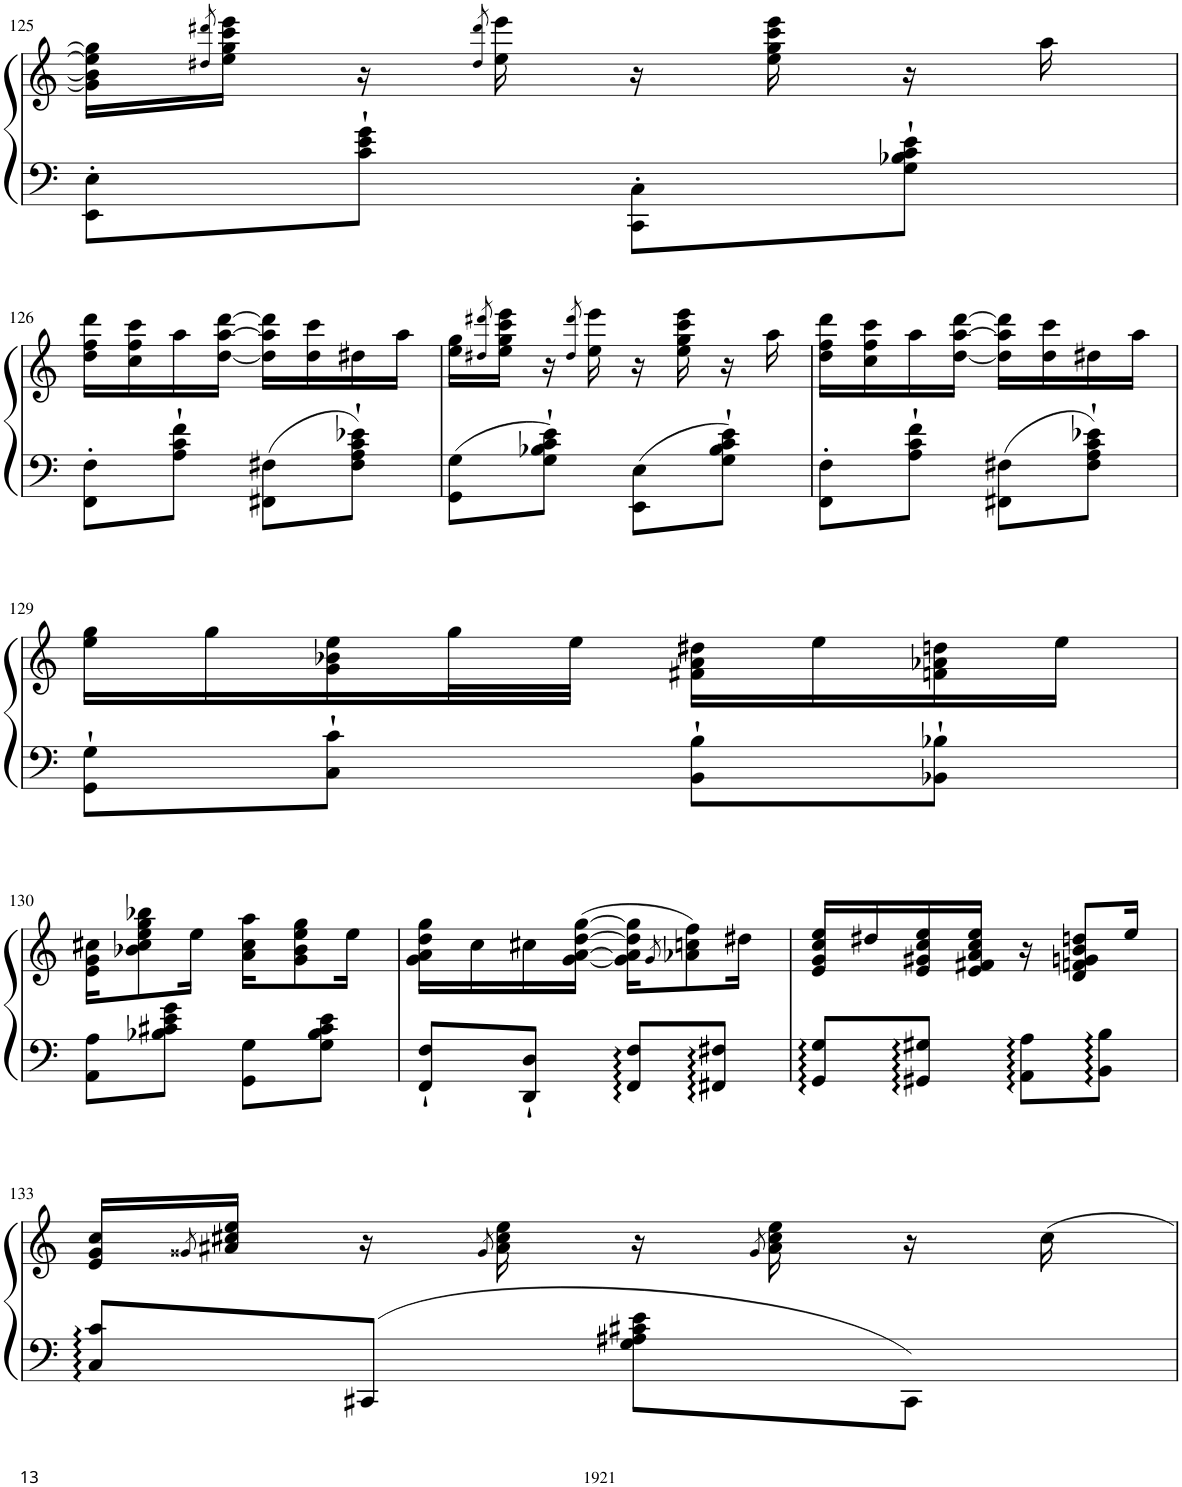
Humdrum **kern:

**kern	**kern
*part1	*part1
*staff2	*staff1
*I"Piano	*
*I'Pno.	*
!!LO:PB:g=z
*clefF4	*clefG2
*k[]	*k[]
*M2/4	*M2/4
=125	=125
8EE\' 8E\'L	16g\] 16b\] 16ee\] 16gg\]LL
.	8qdd#X/ 8qddd#X/
.	16ee\ 16gg\ 16ccc\ 16eee\JJ
8c\` 8e\` 8g\`J	16r
.	8qdd#/ 8qddd#/
.	16ee\ 16eee\
8CC\' 8C\'L	16r
.	16ee\ 16gg\ 16ccc\ 16eee\
8G\` 8B-X\` 8c\` 8e\`J	16r
.	16aa\
!!LO:LB:g=z
=126	=126
8FF\' 8F\'L	16dd\ 16ff\ 16ddd\LL
.	16cc\ 16ff\ 16ccc\
8A\` 8c\` 8f\`J	16aa\
.	[16dd\ [16aa\ [16ddd\JJ
8FF#X\ 8F#X\L	16dd\] 16aa\] 16ddd\]LL
.	16dd\ 16ccc\
8F#\` 8A\` 8c\` 8e-X\`J	16dd#X\
.	16aa\JJ
=127	=127
8GG\ 8G\L	16ee\ 16gg\LL
.	8qdd#X/ 8qddd#X/
.	16ee\ 16gg\ 16ccc\ 16eee\JJ
8G\` 8B-X\` 8c\` 8e\`J	16r
.	8qdd#/ 8qddd#/
.	16ee\ 16eee\
8EE\ 8E\L	16r
.	16ee\ 16gg\ 16ccc\ 16eee\
8G\` 8B-\` 8c\` 8e\`J	16r
.	16aa\
=128	=128
8FF\' 8F\'L	16dd\ 16ff\ 16ddd\LL
.	16cc\ 16ff\ 16ccc\
8A\` 8c\` 8f\`J	16aa\
.	[16dd\ [16aa\ [16ddd\JJ
8FF#X\ 8F#X\L	16dd\] 16aa\] 16ddd\]LL
.	16dd\ 16ccc\
8F#\` 8A\` 8c\` 8e-X\`J	16dd#X\
.	16aa\JJ
!!LO:LB:g=z
=129	=129
8GG\` 8G\`L	16ee\ 16gg\LL
.	16gg\
8C\` 8c\`J	16g\ 16b-X\ 16ee\
.	32gg\L
.	32ee\JJJ
8BB\` 8B\`L	16f#X\ 16a\ 16dd#X\LL
.	16ee\
8BB-X\` 8B-X\`J	16fn\ 16a-X\ 16ddn\
.	16ee\JJ
!!LO:LB:g=z
=130	=130
8AA\ 8A\L	16e\ 16g\ 16cc#X\KL
.	8b-X\ 8cc#\ 8ee\ 8gg\ 8bb-X\
8B-X\` 8c#X\` 8e\` 8g\`J	.
.	16ee\Jk
8GG\ 8G\L	16a\ 16cc#\ 16aa\KL
.	8g\ 8b-\ 8ee\ 8gg\
8G\` 8B-\` 8c#\` 8e\`J	.
.	16ee\Jk
=131	=131
8FF/` 8F/`L	16g\ 16a\ 16dd\ 16gg\LL
.	16cc\
8DD/` 8D/`J	16cc#X\
.	([16g\ [16a\ [16dd\ [16gg\JJ
8FF/ 8F/L	16g\] 16a\] 16dd\] 16gg\]KL
.	8qg/
.	8a-X\ 8ccn\ 8ff\)
8FF#X/ 8F#X/J	.
.	16dd#X\Jk
=132	=132
8GG/ 8G/L	16e/ 16g/ 16cc/ 16ee/LL
.	16dd#X/
8GG#X/ 8G#X/J	16e/ 16g#X/ 16cc/ 16ee/
.	16e/ 16f#X/ 16a/ 16cc/ 16ee/JJ
8AA\ 8A\L	16r
.	8d/ 8fn/ 8gn/ 8b/ 8ddn/L
8BB\ 8B\J	.
.	16ee/Jk
!!LO:LB:g=z
=133	=133
8C/ 8c/L	16e/ 16g/ 16cc/LL
.	8qg##X/
.	16a#X/ 16cc#X/ 16ee/JJ
8CC#X/J	16r
.	8qg##/
.	16a#\ 16cc#\ 16ee\
8G\ 8A#X\ 8c#X\ 8e\L	16r
.	8qg##/
.	16a#\ 16cc#\ 16ee\
8CC#\J	16r
.	16cc#\
=	=
*-	*-
